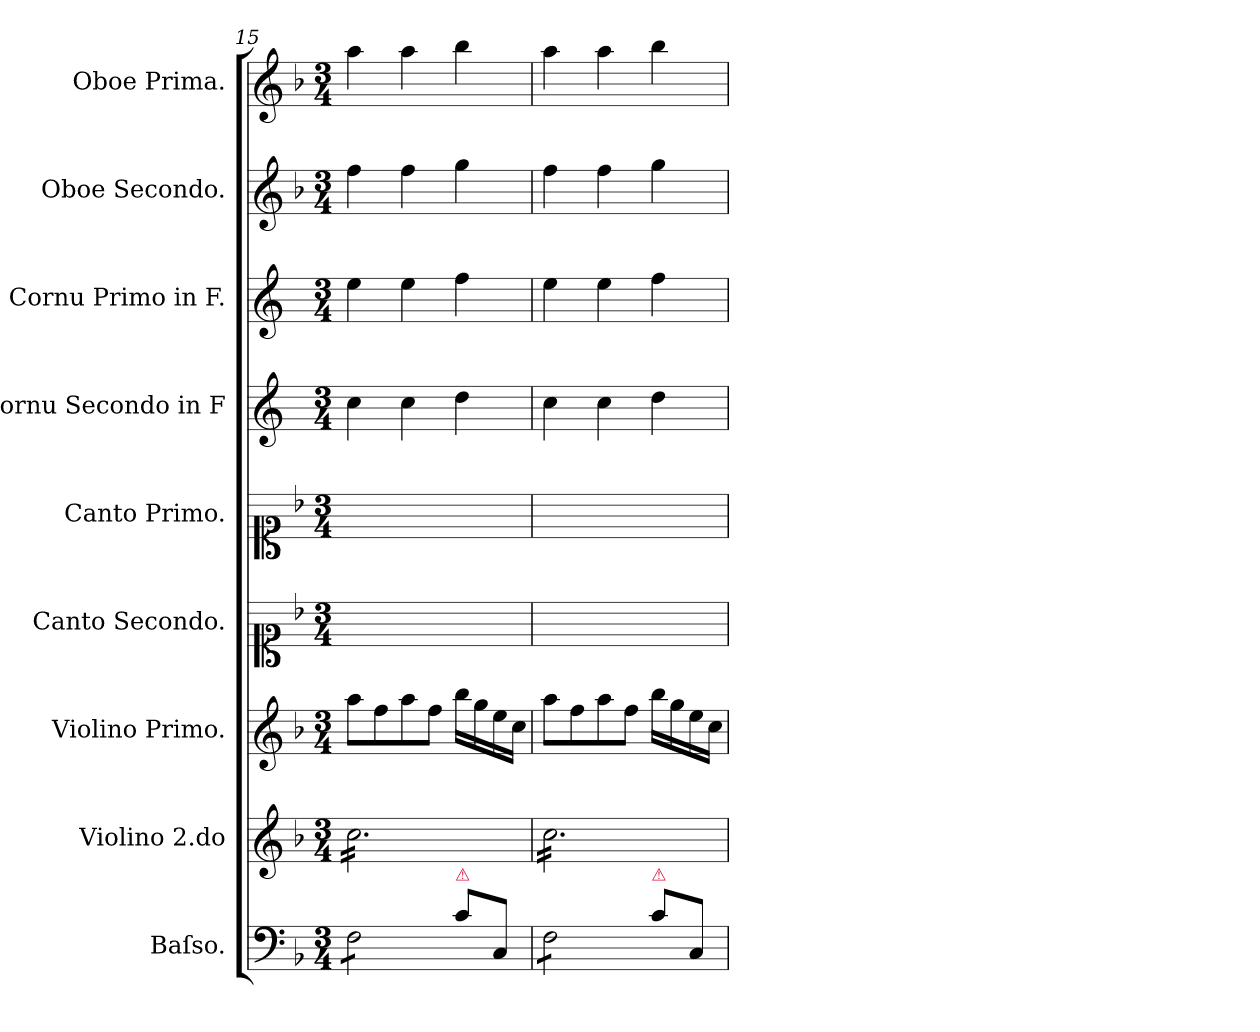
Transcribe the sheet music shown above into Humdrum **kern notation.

**kern	**kern	**kern	**kern	**kern	**kern	**kern	**kern	**kern
*part9	*part8	*part7	*part6	*part5	*part4	*part3	*part2	*part1
*staff9	*staff8	*staff7	*staff6	*staff5	*staff4	*staff3	*staff2	*staff1
*I"Baſso.	*I"Violino 2.do	*I"Violino Primo.	*I"Canto Secondo.	*I"Canto Primo.	*I"Cornu Secondo in F	*I"Cornu Primo in F.	*I"Oboe Secondo.	*I"Oboe Prima.
*I'B	*	*I'Vn I	*	*	*	*I'Cor I in F	*	*I'Ob I
*clefF4	*clefG2	*clefG2	*clefC1	*clefC1	*clefG2	*clefG2	*clefG2	*clefG2
*	*	*	*	*	*ITrd4c7	*ITrd4c7	*	*
*k[b-]	*k[b-]	*k[b-]	*k[b-]	*k[b-]	*k[b-]	*k[b-]	*k[b-]	*k[b-]
*F:	*F:	*F:	*F:	*F:	*	*	*F:	*F:
*M3/4	*M3/4	*M3/4	*M3/4	*M3/4	*M3/4	*M3/4	*M3/4	*M3/4
=15	=15	=15	=15	=15	=15	=15	=15	=15
*tremolo	*	*	*	*	*	*	*	*
*	*tremolo	*	*	*	*	*	*	*
8F\L	16cc\LL	8aa\L	2.ryy	2.ryy	4f\	4a\	4ff\	4aa\
.	16cc\	.	.	.	.	.	.	.
8F\	16cc\	8ff\	.	.	.	.	.	.
.	16cc\	.	.	.	.	.	.	.
8F\	16cc\	8aa\	.	.	4f\	4a\	4ff\	4aa\
.	16cc\	.	.	.	.	.	.	.
8F\J	16cc\	8ff\J	.	.	.	.	.	.
*Xtremolo	*	*	*	*	*	*	*	*
.	16cc\	.	.	.	.	.	.	.
!LO:TX:a:color=crimson:t=⚠	!	!	!	!	!	!	!	!
8c\L	16cc\	16bb-\LL	.	.	4g\	4b-\	4gg\	4bb-\
.	16cc\	16gg\	.	.	.	.	.	.
8C/J	16cc\	16ee\	.	.	.	.	.	.
.	16cc\JJ	16cc\JJ	.	.	.	.	.	.
=16	=16	=16	=16	=16	=16	=16	=16	=16
*tremolo	*	*	*	*	*	*	*	*
8F\L	16cc\LL	8aa\L	2.ryy	2.ryy	4f\	4a\	4ff\	4aa\
.	16cc\	.	.	.	.	.	.	.
8F\	16cc\	8ff\	.	.	.	.	.	.
.	16cc\	.	.	.	.	.	.	.
8F\	16cc\	8aa\	.	.	4f\	4a\	4ff\	4aa\
.	16cc\	.	.	.	.	.	.	.
8F\J	16cc\	8ff\J	.	.	.	.	.	.
*Xtremolo	*	*	*	*	*	*	*	*
.	16cc\	.	.	.	.	.	.	.
!LO:TX:a:color=crimson:t=⚠	!	!	!	!	!	!	!	!
8c\L	16cc\	16bb-\LL	.	.	4g\	4b-\	4gg\	4bb-\
.	16cc\	16gg\	.	.	.	.	.	.
8C/J	16cc\	16ee\	.	.	.	.	.	.
.	16cc\JJ	16cc\JJ	.	.	.	.	.	.
*	*Xtremolo	*	*	*	*	*	*	*
=	=	=	=	=	=	=	=	=
*-	*-	*-	*-	*-	*-	*-	*-	*-
